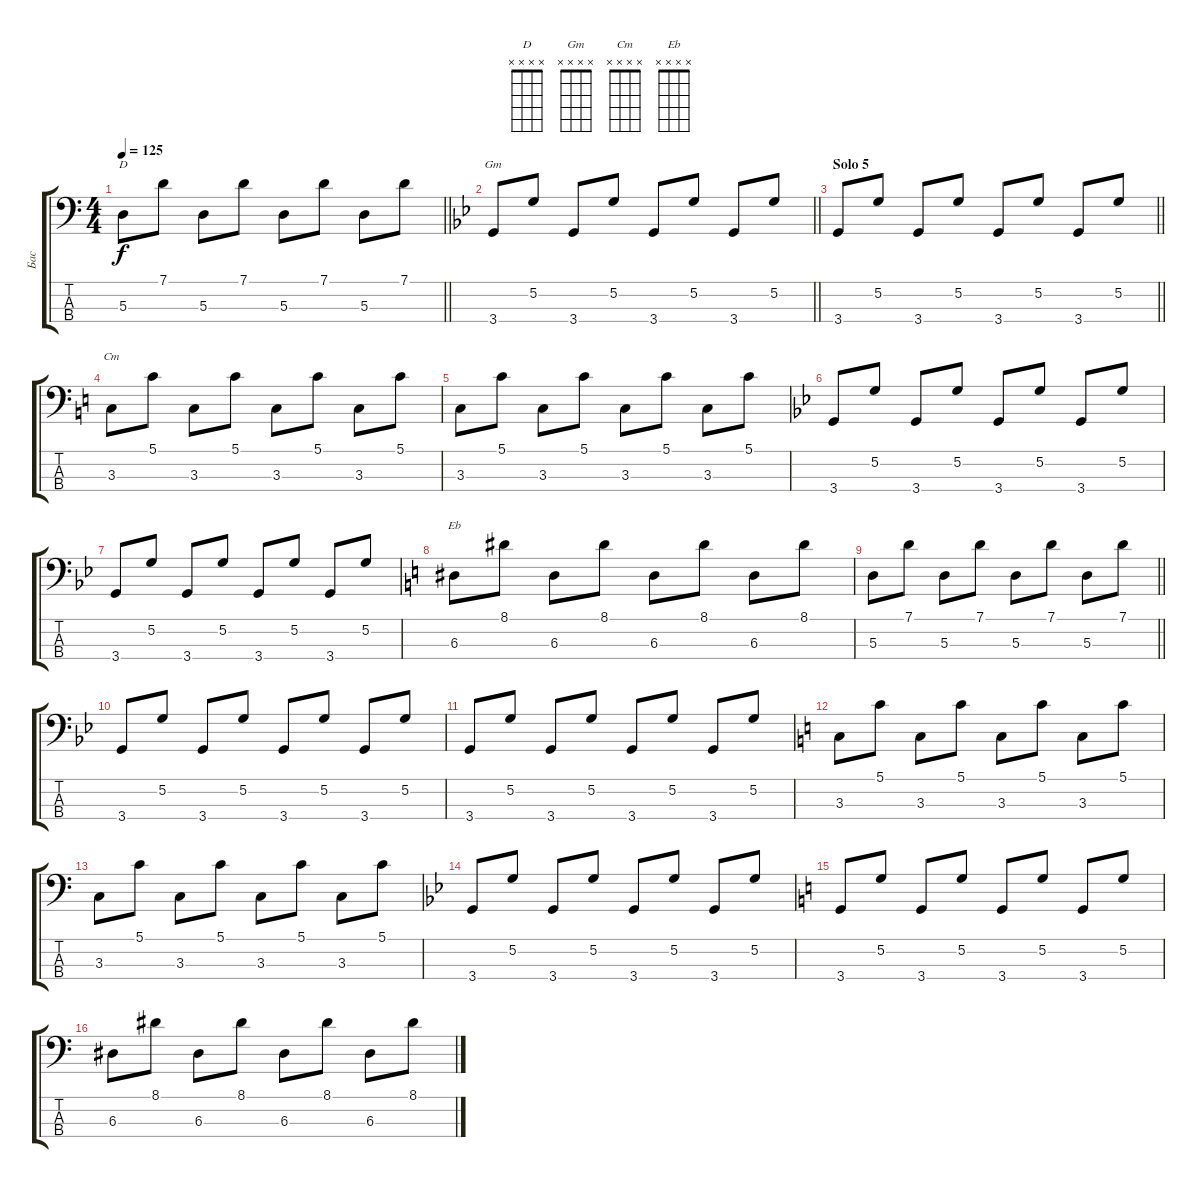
\track ("Бас" "Бас") {instrument slapbass1}
\staff {score tabs}
\tuning (G2 D2 A1 E1) {hide}
\chord ("D" x x x x)
\chord ("Gm" x x x x)
\chord ("Cm" x x x x)
\chord ("Eb" x x x x)
\ts (4 4)
\tempo 125
\clef f4
\barLineRight lightlight
\ks c
5.3.8{ch "D" dy f} 7.1.8 5.3.8 7.1.8 5.3.8 7.1.8 5.3.8 7.1.8 |
\barLineRight lightlight
\ks bb
3.4.8{ch "Gm"} 5.2.8 3.4.8 5.2.8 3.4.8 5.2.8 3.4.8 5.2.8 |
\section ("" "Solo 5")
\barLineRight lightlight
3.4.8 5.2.8 3.4.8 5.2.8 3.4.8 5.2.8 3.4.8 5.2.8 |
\ks c
3.3.8{ch "Cm"} 5.1.8 3.3.8 5.1.8 3.3.8 5.1.8 3.3.8 5.1.8 |
3.3.8 5.1.8 3.3.8 5.1.8 3.3.8 5.1.8 3.3.8 5.1.8 |
\ks bb
3.4.8 5.2.8 3.4.8 5.2.8 3.4.8 5.2.8 3.4.8 5.2.8 |
3.4.8 5.2.8 3.4.8 5.2.8 3.4.8 5.2.8 3.4.8 5.2.8 |
\ks c
6.3.8{ch "Eb"} 8.1.8 6.3.8 8.1.8 6.3.8 8.1.8 6.3.8 8.1.8 |
\barLineRight lightlight
5.3.8 7.1.8 5.3.8 7.1.8 5.3.8 7.1.8 5.3.8 7.1.8 |
\ks bb
3.4.8 5.2.8 3.4.8 5.2.8 3.4.8 5.2.8 3.4.8 5.2.8 |
3.4.8 5.2.8 3.4.8 5.2.8 3.4.8 5.2.8 3.4.8 5.2.8 |
\ks c
3.3.8 5.1.8 3.3.8 5.1.8 3.3.8 5.1.8 3.3.8 5.1.8 |
3.3.8 5.1.8 3.3.8 5.1.8 3.3.8 5.1.8 3.3.8 5.1.8 |
\ks bb
3.4.8 5.2.8 3.4.8 5.2.8 3.4.8 5.2.8 3.4.8 5.2.8 |
\ks c
3.4.8 5.2.8 3.4.8 5.2.8 3.4.8 5.2.8 3.4.8 5.2.8 |
6.3.8 8.1.8 6.3.8 8.1.8 6.3.8 8.1.8 6.3.8 8.1.8
